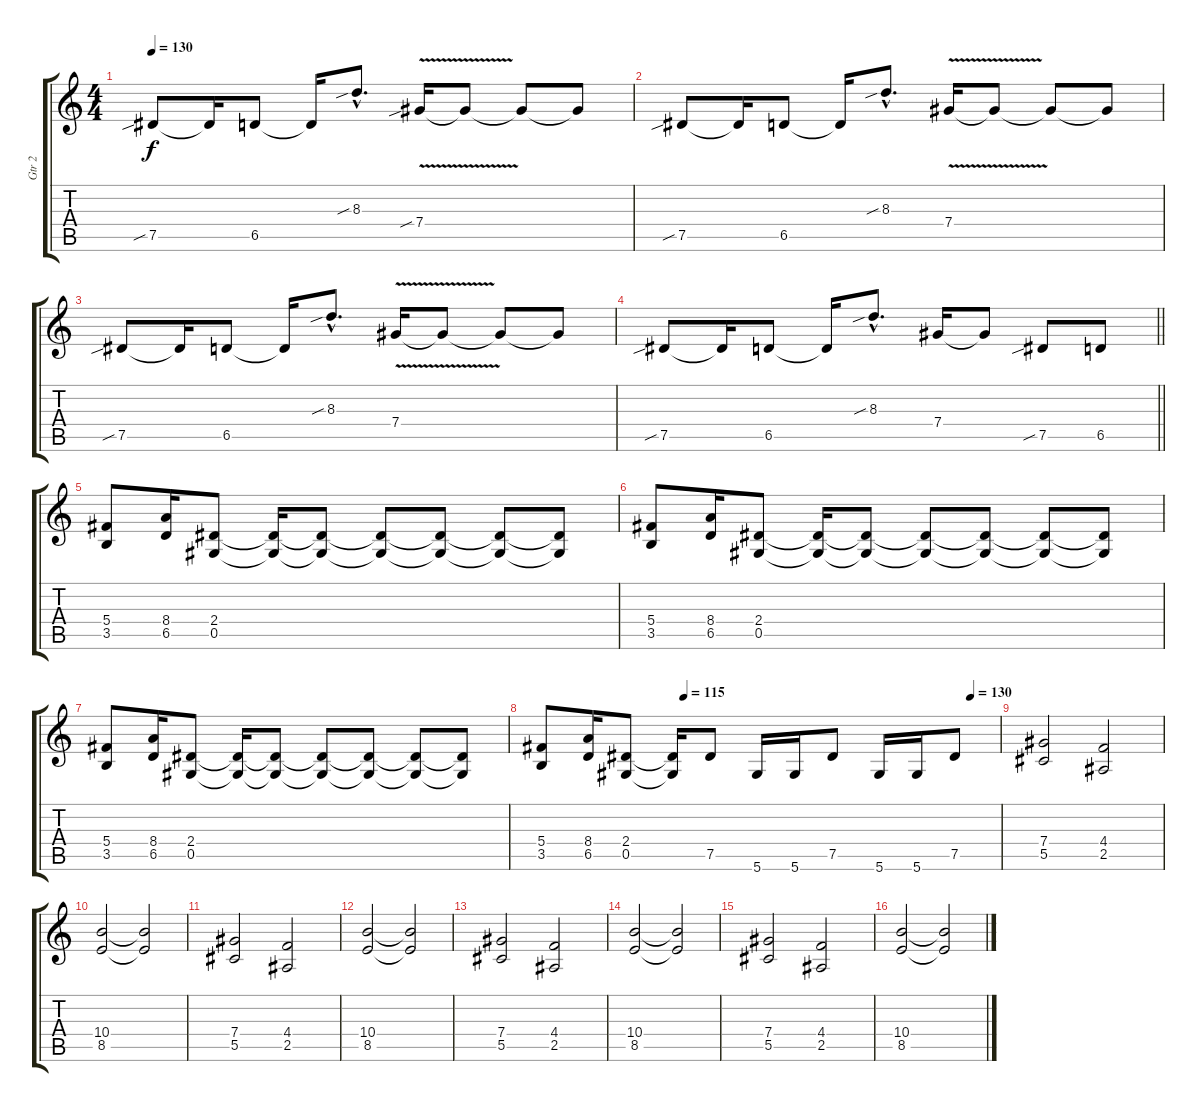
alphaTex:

\track ("Gtr 2" "Gtr 2") {instrument distortionguitar}
\staff {score tabs}
\tuning (Eb4 Bb3 Gb3 Db3 Ab2 Eb2) {hide}
\ts (4 4)
\tempo 130
\clef g2
\ks c
7.5{sib}.8{dy f} 7.5{t}.16 6.5.8 6.5{t}.16 8.3{sib hac}.8{d} 7.4{v sib}.16 7.4{t}.8 7.4{t}.8 7.4{t}.8 |
7.5{sib}.8 7.5{t}.16 6.5.8 6.5{t}.16 8.3{sib hac}.8{d} 7.4{v}.16 7.4{t}.8 7.4{t}.8 7.4{t}.8 |
7.5{sib}.8 7.5{t}.16 6.5.8 6.5{t}.16 8.3{sib hac}.8{d} 7.4{v}.16 7.4{t}.8 7.4{t}.8 7.4{t}.8 |
\barLineRight lightlight
7.5{sib}.8 7.5{t}.16 6.5.8 6.5{t}.16 8.3{sib hac}.8{d} 7.4.16 7.4{t}.8 7.5{sib}.8 6.5.8 |
(5.4 3.5).8 (8.4 6.5).16 (2.4 0.5).8 (2.4{t} 0.5{t}).16 (2.4{t} 0.5{t}).8 (2.4{t} 0.5{t}).8 (2.4{t} 0.5{t}).8 (2.4{t} 0.5{t}).8 (2.4{t} 0.5{t}).8 |
(5.4 3.5).8 (8.4 6.5).16 (2.4 0.5).8 (2.4{t} 0.5{t}).16 (2.4{t} 0.5{t}).8 (2.4{t} 0.5{t}).8 (2.4{t} 0.5{t}).8 (2.4{t} 0.5{t}).8 (2.4{t} 0.5{t}).8 |
(5.4 3.5).8 (8.4 6.5).16 (2.4 0.5).8 (2.4{t} 0.5{t}).16 (2.4{t} 0.5{t}).8 (2.4{t} 0.5{t}).8 (2.4{t} 0.5{t}).8 (2.4{t} 0.5{t}).8 (2.4{t} 0.5{t}).8 |
\tempo (115 0.3125)
\tempo (130 0.9375)
(5.4 3.5).8 (8.4 6.5).16 (2.4 0.5).8 (2.4{t} 0.5{t}).16 7.5.8 5.6.16 5.6.16 7.5.8 5.6.16 5.6.16 7.5.8 |
(7.4 5.5).2 (4.4 2.5).2 |
(10.4 8.5).2 (10.4{t} 8.5{t}).2 |
(7.4 5.5).2 (4.4 2.5).2 |
(10.4 8.5).2 (10.4{t} 8.5{t}).2 |
(7.4 5.5).2 (4.4 2.5).2 |
(10.4 8.5).2 (10.4{t} 8.5{t}).2 |
(7.4 5.5).2 (4.4 2.5).2 |
(10.4 8.5).2 (10.4{t} 8.5{t}).2
